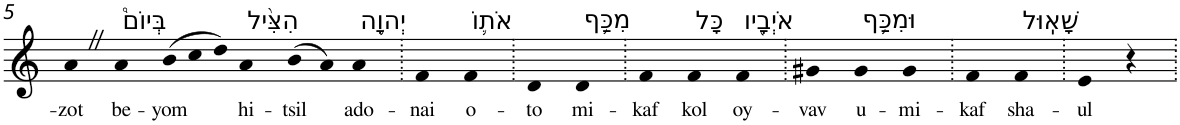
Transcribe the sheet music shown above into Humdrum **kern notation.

**kern	**text
*part1	*part1
*staff1	*staff1
*I"Piano	*
*I'Pno	*
!!LO:PB:g=z
*clefG2	*
*k[]	*
=5	=5
!	!LO:LY:b
4aZ	-zot
!LO:TX:a:t=בְּיוֹם֩	!
!	!LO:LY:b
4a	be-
*Xtuplet	*
!	!LO:LY:b
(>12b	-yom
12cc	.
12dd)	.
!LO:TX:a:t=הִצִּ֨יל	!
!	!LO:LY:b
4a	hi-
!	!LO:LY:b
(>8b	-tsil
8a)	.
!LO:TX:a:t=יְהוָ֥ה	!
!	!LO:LY:b
4a	ado-
=6.	=6.
!	!LO:LY:b
4f	-nai
!LO:TX:a:t=אֹת֛וֹ	!
!	!LO:LY:b
4f	o-
=7.	=7.
!	!LO:LY:b
4d	-to
!LO:TX:a:t=מִכַּ֥ף	!
!	!LO:LY:b
4d	mi-
=8.	=8.
!	!LO:LY:b
4f	-kaf
!LO:TX:a:t=כָּל	!
!	!LO:LY:b
4f	kol
!LO:TX:a:t=אֹיְבָ֖יו	!
!	!LO:LY:b
4f	oy-
=9.	=9.
!	!LO:LY:b
4g#X	-vav
!LO:TX:a:t=וּמִכַּ֥ף	!
!	!LO:LY:b
4g#	u-
!	!LO:LY:b
4g#	-mi-
=10.	=10.
!	!LO:LY:b
4f	-kaf
!LO:TX:a:t=שָׁאֽוּל	!
!	!LO:LY:b
4f	sha-
=11.	=11.
!	!LO:LY:b
4e	-ul
4r	.
=.	=.
*-	*-
